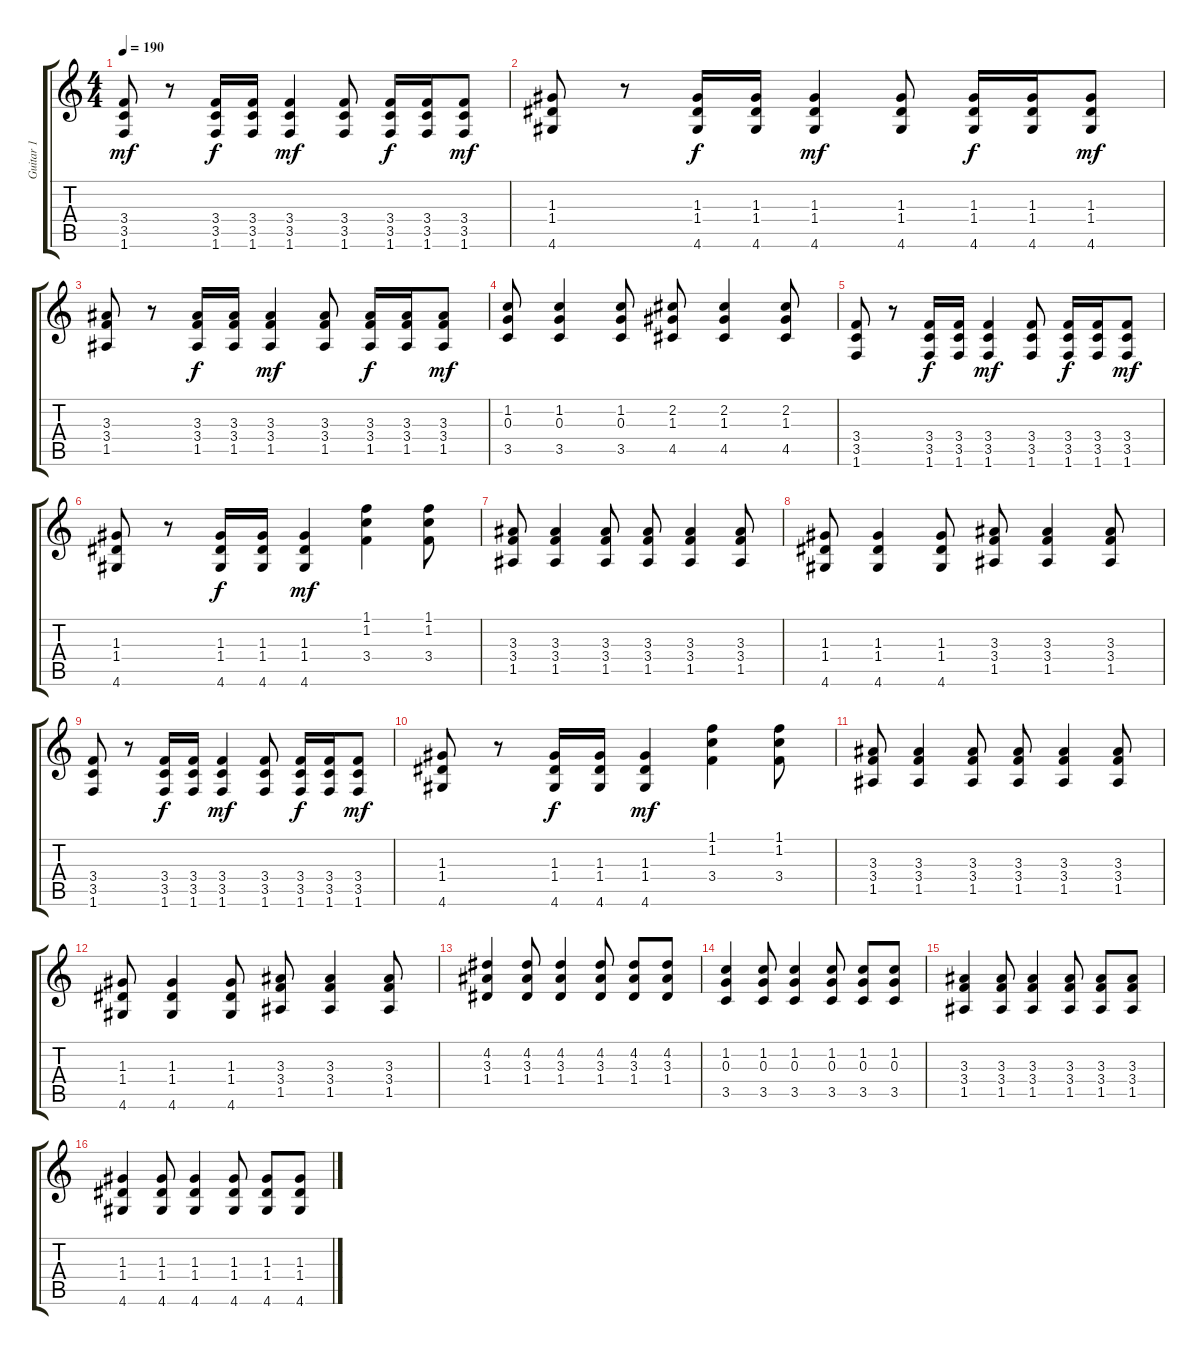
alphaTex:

\track ("Guitar 1" "Guitar 1") {instrument distortionguitar}
\staff {score tabs}
\tuning (E4 B3 G3 D3 A2 E2) {hide}
\ts (4 4)
\tempo 190
\clef g2
\ks c
(3.4 3.5 1.6).8{dy mf} r.8 (3.4 3.5 1.6).16{dy f} (3.4 3.5 1.6).16 (3.4 3.5 1.6).4{dy mf} (3.4 3.5 1.6).8 (3.4 3.5 1.6).16{dy f} (3.4 3.5 1.6).16 (3.4 3.5 1.6).8{dy mf} |
(1.3 1.4 4.6).8 r.8 (1.3 1.4 4.6).16{dy f} (1.3 1.4 4.6).16 (1.3 1.4 4.6).4{dy mf} (1.3 1.4 4.6).8 (1.3 1.4 4.6).16{dy f} (1.3 1.4 4.6).16 (1.3 1.4 4.6).8{dy mf} |
(3.3 3.4 1.5).8 r.8 (3.3 3.4 1.5).16{dy f} (3.3 3.4 1.5).16 (3.3 3.4 1.5).4{dy mf} (3.3 3.4 1.5).8 (3.3 3.4 1.5).16{dy f} (3.3 3.4 1.5).16 (3.3 3.4 1.5).8{dy mf} |
(1.2 0.3 3.5).8 (1.2 0.3 3.5).4 (1.2 0.3 3.5).8 (2.2 1.3 4.5).8 (2.2 1.3 4.5).4 (2.2 1.3 4.5).8 |
(3.4 3.5 1.6).8 r.8 (3.4 3.5 1.6).16{dy f} (3.4 3.5 1.6).16 (3.4 3.5 1.6).4{dy mf} (3.4 3.5 1.6).8 (3.4 3.5 1.6).16{dy f} (3.4 3.5 1.6).16 (3.4 3.5 1.6).8{dy mf} |
(1.3 1.4 4.6).8 r.8 (1.3 1.4 4.6).16{dy f} (1.3 1.4 4.6).16 (1.3 1.4 4.6).4{dy mf} (1.1 1.2 3.4).4 (1.1 1.2 3.4).8 |
(3.3 3.4 1.5).8 (3.3 3.4 1.5).4 (3.3 3.4 1.5).8 (3.3 3.4 1.5).8 (3.3 3.4 1.5).4 (3.3 3.4 1.5).8 |
(1.3 1.4 4.6).8 (1.3 1.4 4.6).4 (1.3 1.4 4.6).8 (3.3 3.4 1.5).8 (3.3 3.4 1.5).4 (3.3 3.4 1.5).8 |
(3.4 3.5 1.6).8 r.8 (3.4 3.5 1.6).16{dy f} (3.4 3.5 1.6).16 (3.4 3.5 1.6).4{dy mf} (3.4 3.5 1.6).8 (3.4 3.5 1.6).16{dy f} (3.4 3.5 1.6).16 (3.4 3.5 1.6).8{dy mf} |
(1.3 1.4 4.6).8 r.8 (1.3 1.4 4.6).16{dy f} (1.3 1.4 4.6).16 (1.3 1.4 4.6).4{dy mf} (1.1 1.2 3.4).4 (1.1 1.2 3.4).8 |
(3.3 3.4 1.5).8 (3.3 3.4 1.5).4 (3.3 3.4 1.5).8 (3.3 3.4 1.5).8 (3.3 3.4 1.5).4 (3.3 3.4 1.5).8 |
(1.3 1.4 4.6).8 (1.3 1.4 4.6).4 (1.3 1.4 4.6).8 (3.3 3.4 1.5).8 (3.3 3.4 1.5).4 (3.3 3.4 1.5).8 |
(4.2 3.3 1.4).4 (4.2 3.3 1.4).8 (4.2 3.3 1.4).4 (4.2 3.3 1.4).8 (4.2 3.3 1.4).8 (4.2 3.3 1.4).8 |
(1.2 0.3 3.5).4 (1.2 0.3 3.5).8 (1.2 0.3 3.5).4 (1.2 0.3 3.5).8 (1.2 0.3 3.5).8 (1.2 0.3 3.5).8 |
(3.3 3.4 1.5).4 (3.3 3.4 1.5).8 (3.3 3.4 1.5).4 (3.3 3.4 1.5).8 (3.3 3.4 1.5).8 (3.3 3.4 1.5).8 |
(1.3 1.4 4.6).4 (1.3 1.4 4.6).8 (1.3 1.4 4.6).4 (1.3 1.4 4.6).8 (1.3 1.4 4.6).8 (1.3 1.4 4.6).8
